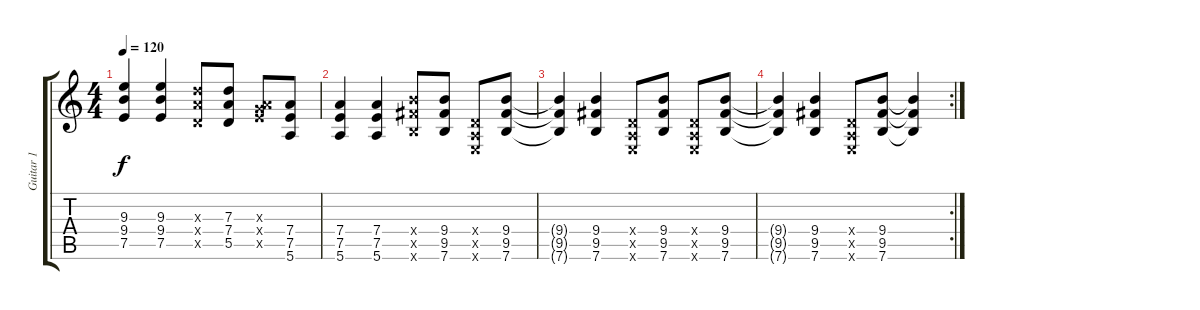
\track ("Guitar 1" "Guitar 1") {instrument overdrivenguitar}
\staff {score tabs}
\tuning (E4 B3 G3 D3 A2 E2) {hide}
\ts (4 4)
\tempo 120
\clef g2
\ks c
(9.3 9.4 7.5).4{dy f} (9.3 9.4 7.5).4 (7.3{x} 7.4{x} 5.5{x}).8 (7.3 7.4 5.5).8 (0.3{x} 7.4{x} 7.5{x}).8 (7.4 7.5 5.6).8 |
(7.4 7.5 5.6).4 (7.4 7.5 5.6).4 (9.4{x} 9.5{x} 7.6{x}).8 (9.4 9.5 7.6).8 (0.4{x} 0.5{x} 0.6{x}).8 (9.4 9.5 7.6).8 |
(9.4{t} 9.5{t} 7.6{t}).4 (9.4 9.5 7.6).4 (0.4{x} 0.5{x} 0.6{x}).8 (9.4 9.5 7.6).8 (0.4{x} 0.5{x} 0.6{x}).8 (9.4 9.5 7.6).8 |
\rc 2
(9.4{t} 9.5{t} 7.6{t}).4 (9.4 9.5 7.6).4 (0.4{x} 0.5{x} 0.6{x}).8 (9.4 9.5 7.6).8 (9.4{t} 9.5{t} 7.6{t}).4
